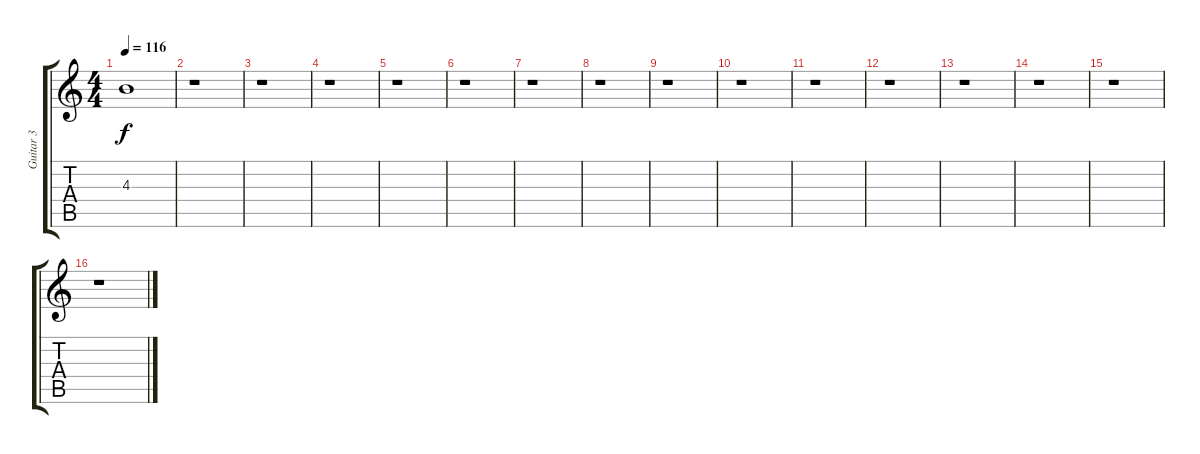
\track ("Guitar 3" "Guitar 3") {instrument electricguitarclean}
\staff {score tabs}
\tuning (E4 B3 G3 D3 A2 E2) {hide}
\ts (4 4)
\tempo 116
\clef g2
\ks c
4.3.1{dy f} |
r.1 |
r.1 |
r.1 |
r.1 |
r.1 |
r.1 |
r.1 |
r.1 |
r.1 |
r.1 |
r.1 |
r.1 |
r.1 |
r.1 |
r.1
